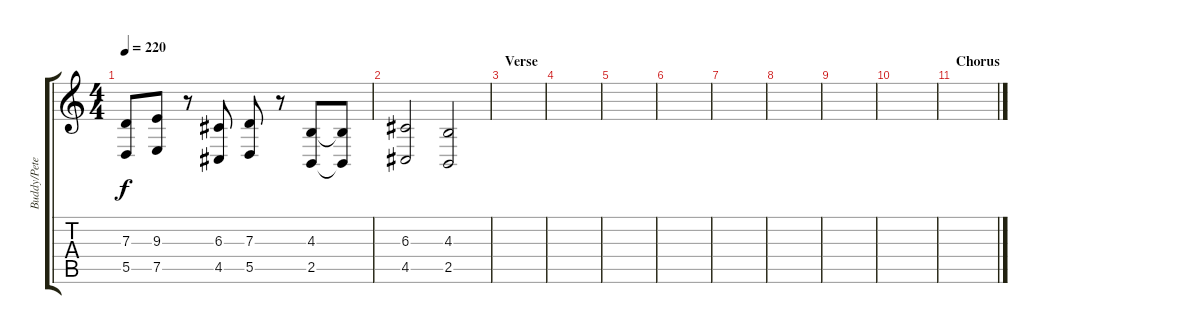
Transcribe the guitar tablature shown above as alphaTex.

\track ("Buddy/Pete - Trombone" "Buddy/Pete") {instrument trombone}
\staff {score tabs}
\tuning (E4 B3 G3 D3 A2 E2) {hide}
\ts (4 4)
\tempo 220
\clef g2
\ks c
(7.3 5.5).8{dy f} (9.3 7.5).8 r.8 (6.3 4.5).8 (7.3 5.5).8 r.8 (4.3 2.5).8 (4.3{t} 2.5{t}).8 |
(6.3 4.5).2 (4.3 2.5).2 |
\section ("" "Verse")
|
|
|
|
|
|
|
|
\section ("" "Chorus")
